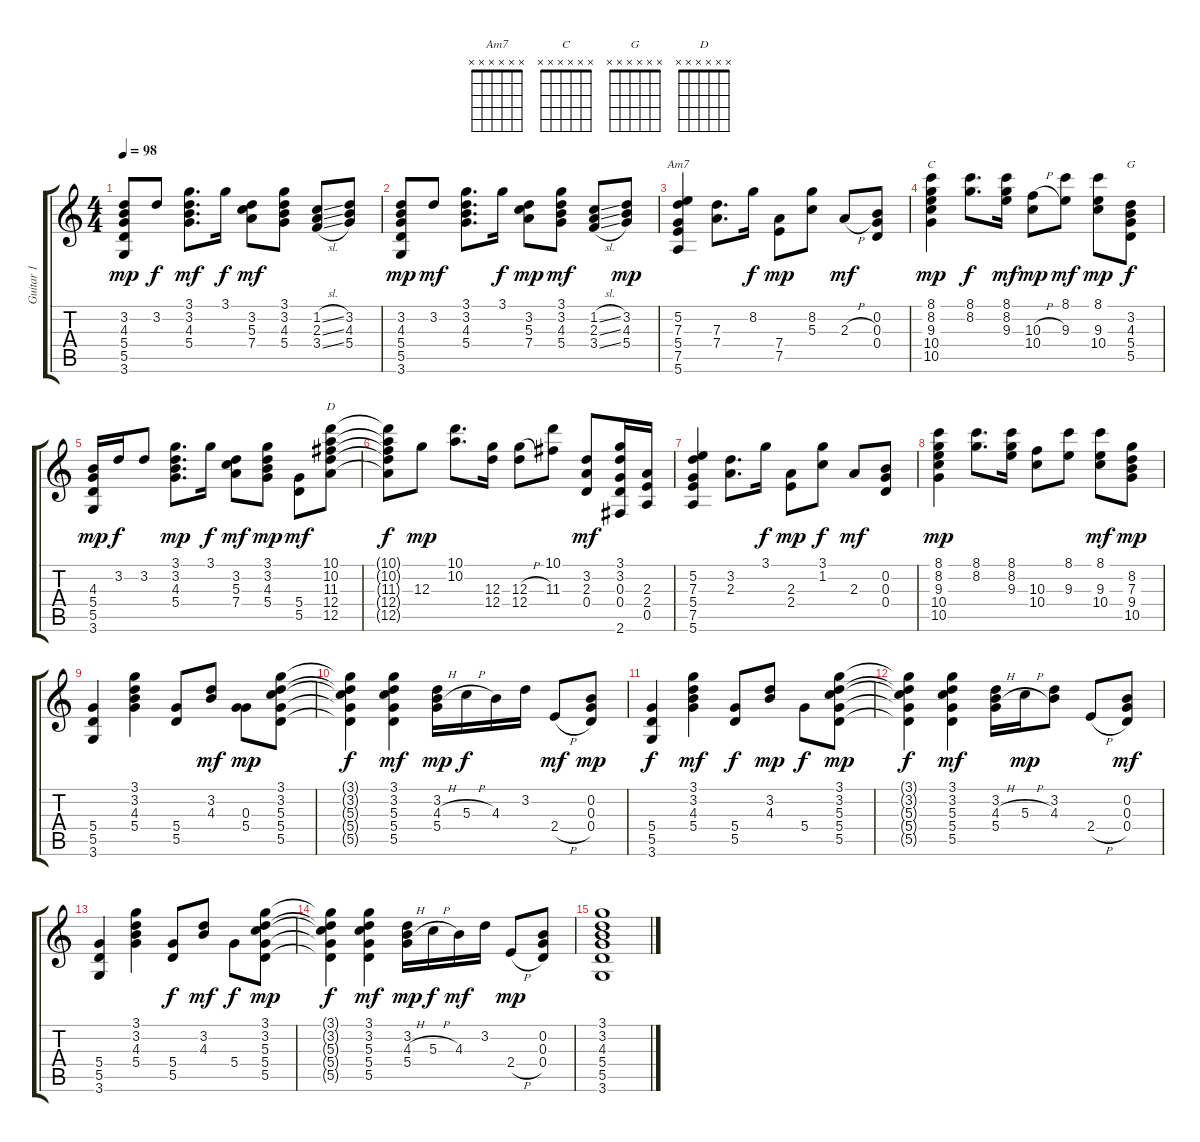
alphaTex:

\track ("Guitar 1" "Guitar 1") {instrument electricguitarclean}
\staff {score tabs}
\tuning (E4 B3 G3 D3 A2 E2) {hide}
\chord ("Am7" x x x x x x)
\chord ("C" x x x x x x)
\chord ("G" x x x x x x)
\chord ("D" x x x x x x)
\ts (4 4)
\tempo 98
\clef g2
\ks c
(3.2 4.3 5.4 5.5 3.6).8{dy mp} 3.2.8{dy f} (3.1 3.2 4.3 5.4).8{d dy mf} 3.1.16{dy f} (3.2 5.3 7.4).8{dy mf} (3.1 3.2 4.3 5.4).8 (1.2{sl} 2.3{sl} 3.4{sl}).8 (3.2 4.3 5.4).8 |
(3.2 4.3 5.4 5.5 3.6).8{dy mp} 3.2.8{dy mf} (3.1 3.2 4.3 5.4).8{d} 3.1.16{dy f} (3.2 5.3 7.4).8{dy mp} (3.1 3.2 4.3 5.4).8{dy mf} (1.2{sl} 2.3{sl} 3.4{sl}).8 (3.2 4.3 5.4).8{dy mp} |
(5.2 7.3 5.4 7.5 5.6).4{ch "Am7"} (7.3 7.4).8{d} 8.2.16{dy f} (7.4 7.5).8{dy mp} (8.2 5.3).8 2.3{h}.8{dy mf} (0.2 0.3 0.4).8 |
(8.1 8.2 9.3 10.4 10.5).4{ch "C" dy mp} (8.1 8.2).8{d dy f} (8.1 8.2 9.3).16{dy mf} (10.3{h} 10.4).8{dy mp} (8.1 9.3).8{dy mf} (8.1 9.3 10.4).8{dy mp} (3.2 4.3 5.4 5.5).8{ch "G" dy f} |
(4.3 5.4 5.5 3.6).16{dy mp} 3.2.16{dy f} 3.2.8 (3.1 3.2 4.3 5.4).8{d dy mp} 3.1.16{dy f} (3.2 5.3 7.4).8{dy mf} (3.1 3.2 4.3 5.4).8{dy mp} (5.4 5.5).8{dy mf} (10.1 10.2 11.3 12.4 12.5).8{ch "D"} |
(10.1{t} 10.2{t} 11.3{t} 12.4{t} 12.5{t}).8{dy f} 12.3.8{dy mp} (10.1 10.2).8{d} (12.3 12.4).16 (12.3{h} 12.4).8 (10.1 11.3).8 (3.2 2.3 0.4).8{dy mf} (3.1 3.2 0.3 0.4 2.6).16 (2.3 2.4 0.5).16 |
(5.2 7.3 5.4 7.5 5.6).4 (3.2 2.3).8{d} 3.1.16{dy f} (2.3 2.4).8{dy mp} (3.1 1.2).8{dy f} 2.3.8{dy mf} (0.2 0.3 0.4).8 |
(8.1 8.2 9.3 10.4 10.5).4{dy mp} (8.1 8.2).8{d} (8.1 8.2 9.3).16 (10.3 10.4).8 (8.1 9.3).8 (8.1 9.3 10.4).8{dy mf} (8.2 7.3 9.4 10.5).8{dy mp} |
(5.4 5.5 3.6).4 (3.1 3.2 4.3 5.4).4 (5.4 5.5).8 (3.2 4.3).8{dy mf} (0.3 5.4).8{dy mp} (3.1 3.2 5.3 5.4 5.5).8 |
(3.1{t} 3.2{t} 5.3{t} 5.4{t} 5.5{t}).4{dy f} (3.1 3.2 5.3 5.4 5.5).4{dy mf} (3.2 4.3{h} 5.4).16{dy mp} 5.3{h}.16{dy f} 4.3.16 3.2.16 2.4{h}.8{dy mf} (0.2 0.3 0.4).8{dy mp} |
(5.4 5.5 3.6).4{dy f} (3.1 3.2 4.3 5.4).4{dy mf} (5.4 5.5).8{dy f} (3.2 4.3).8{dy mp} 5.4.8{dy f} (3.1 3.2 5.3 5.4 5.5).8{dy mp} |
(3.1{t} 3.2{t} 5.3{t} 5.4{t} 5.5{t}).4{dy f} (3.1 3.2 5.3 5.4 5.5).4{dy mf} (3.2 4.3{h} 5.4).16 5.3{h}.16{dy mp} (3.2 4.3).8 2.4{h}.8 (0.2 0.3 0.4).8{dy mf} |
(5.4 5.5 3.6).4 (3.1 3.2 4.3 5.4).4 (5.4 5.5).8{dy f} (3.2 4.3).8{dy mf} 5.4.8{dy f} (3.1 3.2 5.3 5.4 5.5).8{dy mp} |
(3.1{t} 3.2{t} 5.3{t} 5.4{t} 5.5{t}).4{dy f} (3.1 3.2 5.3 5.4 5.5).4{dy mf} (3.2 4.3{h} 5.4).16{dy mp} 5.3{h}.16{dy f} 4.3.16{dy mf} 3.2.16 2.4{h}.8{dy mp} (0.2 0.3 0.4).8 |
(3.1 3.2 4.3 5.4 5.5 3.6).1
